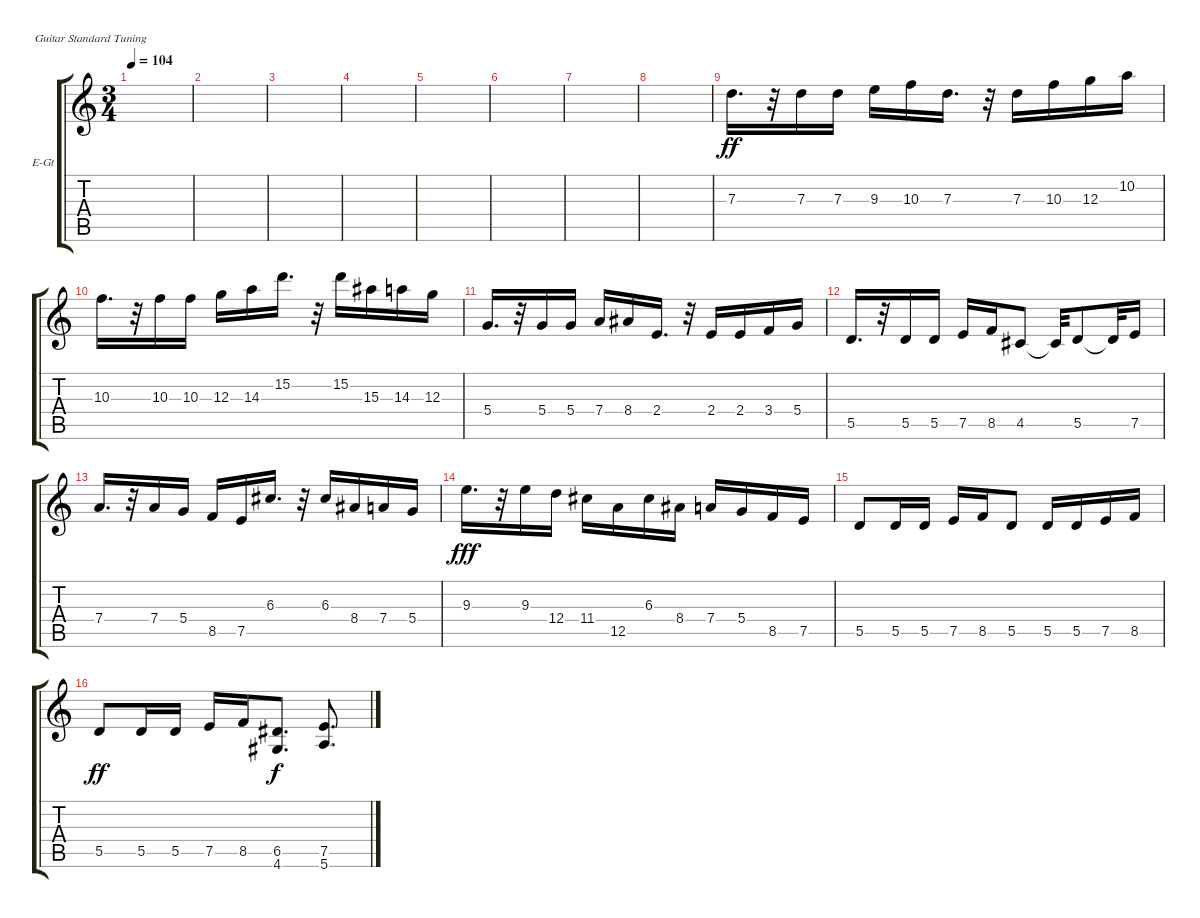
\bracketExtendMode groupsimilarinstruments
\firstSystemTrackNameOrientation horizontal
\otherSystemsTrackNameOrientation horizontal
\track ("Electric Guitar 1" "E-Gt") {instrument distortionguitar}
\staff {score tabs}
\tuning (E4 B3 G3 D3 A2 E2)
\ts (3 4)
\tempo 104
\clef g2
\ks c
|
|
|
|
|
|
|
|
7.3.16{d dy ff} r.32 7.3.16 7.3.16 9.3.16 10.3.16 7.3.16{d} r.32 7.3.16 10.3.16 12.3.16 10.2.16 |
10.3.16{d} r.32 10.3.16 10.3.16 12.3.16 14.3.16 15.2.16{d} r.32 15.2.16 15.3.16 14.3.16 12.3.16 |
5.4.16{d} r.32 5.4.16 5.4.16 7.4.16 8.4.16 2.4.16{d} r.32 2.4.16 2.4.16 3.4.16 5.4.16 |
5.5.16{d} r.32 5.5.16 5.5.16 7.5.16 8.5.16 4.5.8 4.5{t}.32 5.5.8 5.5{t}.32 7.5.16 |
7.4.16{d} r.32 7.4.16 5.4.16 8.5.16 7.5.16 6.3.16{d} r.32 6.3.16 8.4.16 7.4.16 5.4.16 |
9.3.16{d dy fff} r.32 9.3.16 12.4.16 11.4.16 12.5.16 6.3.16 8.4.16 7.4.16 5.4.16 8.5.16 7.5.16 |
5.5.8 5.5.16 5.5.16 7.5.16 8.5.16 5.5.8 5.5.16 5.5.16 7.5.16 8.5.16 |
5.5.8{dy ff} 5.5.16 5.5.16 7.5.16 8.5.16 (4.6 6.5).8{d dy f} (5.6 7.5).8{d}
